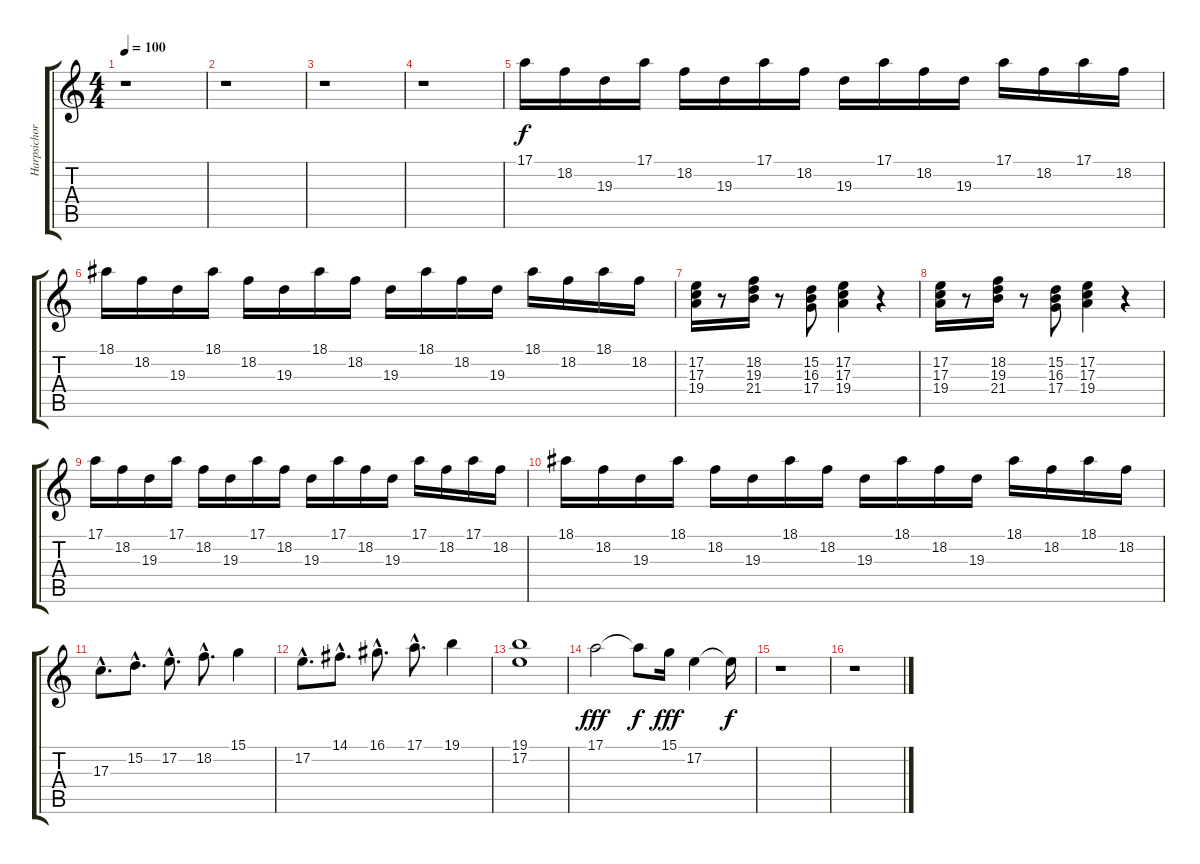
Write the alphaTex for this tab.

\track ("Harpsichord" "Harpsichor") {instrument harpsichord}
\staff {score tabs}
\tuning (E4 B3 G3 D3 A2 E2) {hide}
\ts (4 4)
\tempo 100
\clef g2
\ks c
r.1{dy fff} |
r.1 |
r.1 |
r.1 |
17.1.16{dy f instrument harpsichord} 18.2.16 19.3.16 17.1.16 18.2.16 19.3.16 17.1.16 18.2.16 19.3.16 17.1.16 18.2.16 19.3.16 17.1.16 18.2.16 17.1.16 18.2.16 |
18.1.16 18.2.16 19.3.16 18.1.16 18.2.16 19.3.16 18.1.16 18.2.16 19.3.16 18.1.16 18.2.16 19.3.16 18.1.16 18.2.16 18.1.16 18.2.16 |
(17.2 17.3 19.4).16 r.8 (18.2 19.3 21.4).16 r.8 (15.2 16.3 17.4).8 (17.2 17.3 19.4).4 r.4 |
(17.2 17.3 19.4).16 r.8 (18.2 19.3 21.4).16 r.8 (15.2 16.3 17.4).8 (17.2 17.3 19.4).4 r.4 |
17.1.16 18.2.16 19.3.16 17.1.16 18.2.16 19.3.16 17.1.16 18.2.16 19.3.16 17.1.16 18.2.16 19.3.16 17.1.16 18.2.16 17.1.16 18.2.16 |
18.1.16 18.2.16 19.3.16 18.1.16 18.2.16 19.3.16 18.1.16 18.2.16 19.3.16 18.1.16 18.2.16 19.3.16 18.1.16 18.2.16 18.1.16 18.2.16 |
17.3{hac}.8{d} 15.2{hac}.8{d} 17.2{hac}.8{d} 18.2{hac}.8{d} 15.1.4 |
17.2{hac}.8{d} 14.1{hac}.8{d} 16.1{hac}.8{d} 17.1{hac}.8{d} 19.1.4 |
(19.1 17.2).1 |
17.1.2{dy fff instrument clarinet} 17.1{t}.8{dy f} 15.1.16{dy fff} 17.2.4 17.2{t}.16{dy f} |
r.1 |
r.1
